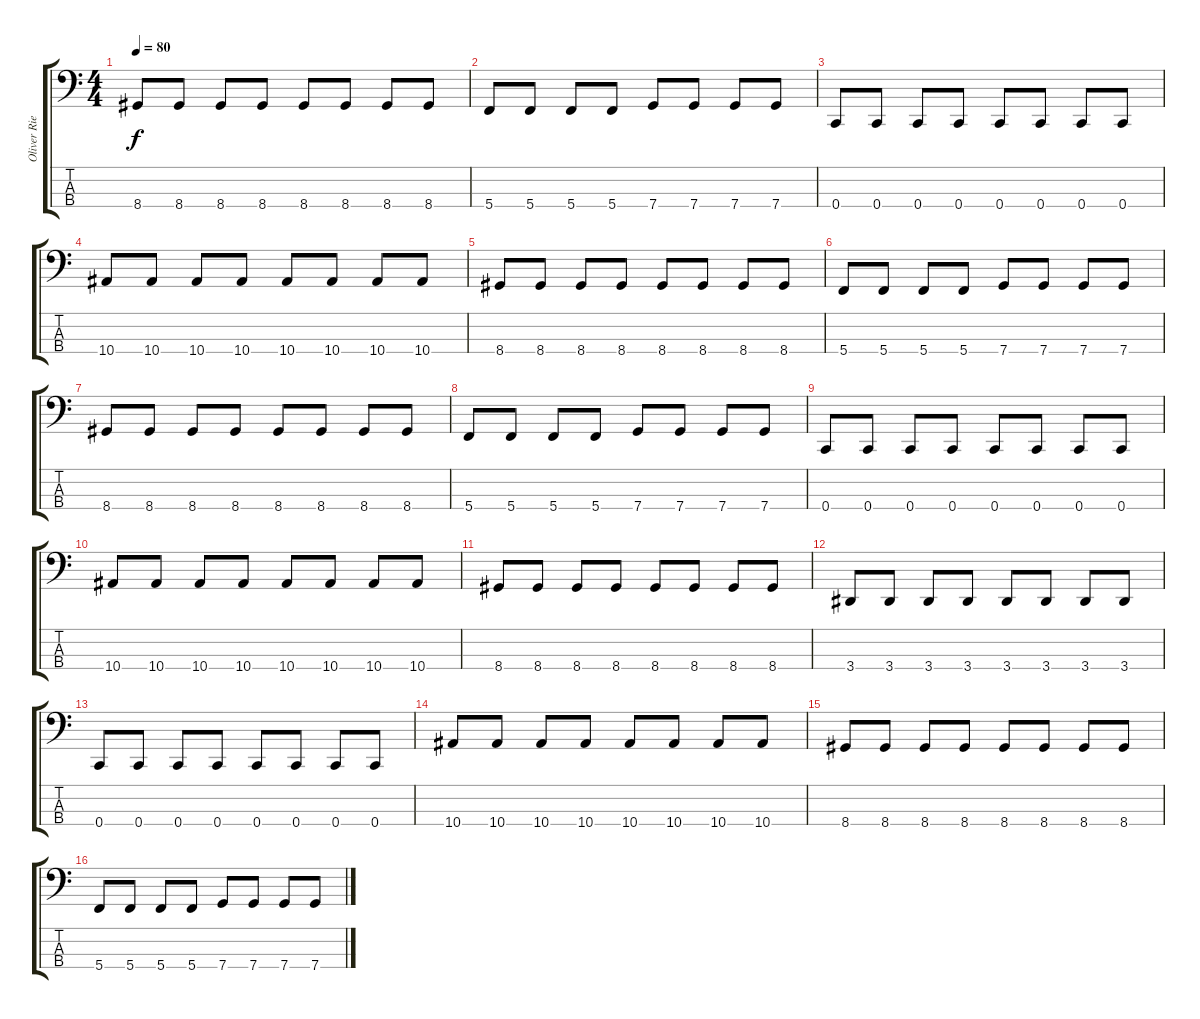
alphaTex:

\track ("Oliver Riedel // Bass" "Oliver Rie") {instrument electricbassfinger}
\staff {score tabs}
\tuning (F2 C2 G1 C1) {hide}
\ts (4 4)
\tempo 80
\clef f4
\ks c
8.4.8{dy f} 8.4.8 8.4.8 8.4.8 8.4.8 8.4.8 8.4.8 8.4.8 |
5.4.8 5.4.8 5.4.8 5.4.8 7.4.8 7.4.8 7.4.8 7.4.8 |
0.4.8 0.4.8 0.4.8 0.4.8 0.4.8 0.4.8 0.4.8 0.4.8 |
10.4.8 10.4.8 10.4.8 10.4.8 10.4.8 10.4.8 10.4.8 10.4.8 |
8.4.8 8.4.8 8.4.8 8.4.8 8.4.8 8.4.8 8.4.8 8.4.8 |
5.4.8 5.4.8 5.4.8 5.4.8 7.4.8 7.4.8 7.4.8 7.4.8 |
8.4.8 8.4.8 8.4.8 8.4.8 8.4.8 8.4.8 8.4.8 8.4.8 |
5.4.8 5.4.8 5.4.8 5.4.8 7.4.8 7.4.8 7.4.8 7.4.8 |
0.4.8 0.4.8 0.4.8 0.4.8 0.4.8 0.4.8 0.4.8 0.4.8 |
10.4.8 10.4.8 10.4.8 10.4.8 10.4.8 10.4.8 10.4.8 10.4.8 |
8.4.8 8.4.8 8.4.8 8.4.8 8.4.8 8.4.8 8.4.8 8.4.8 |
3.4.8 3.4.8 3.4.8 3.4.8 3.4.8 3.4.8 3.4.8 3.4.8 |
0.4.8 0.4.8 0.4.8 0.4.8 0.4.8 0.4.8 0.4.8 0.4.8 |
10.4.8 10.4.8 10.4.8 10.4.8 10.4.8 10.4.8 10.4.8 10.4.8 |
8.4.8 8.4.8 8.4.8 8.4.8 8.4.8 8.4.8 8.4.8 8.4.8 |
5.4.8 5.4.8 5.4.8 5.4.8 7.4.8 7.4.8 7.4.8 7.4.8
